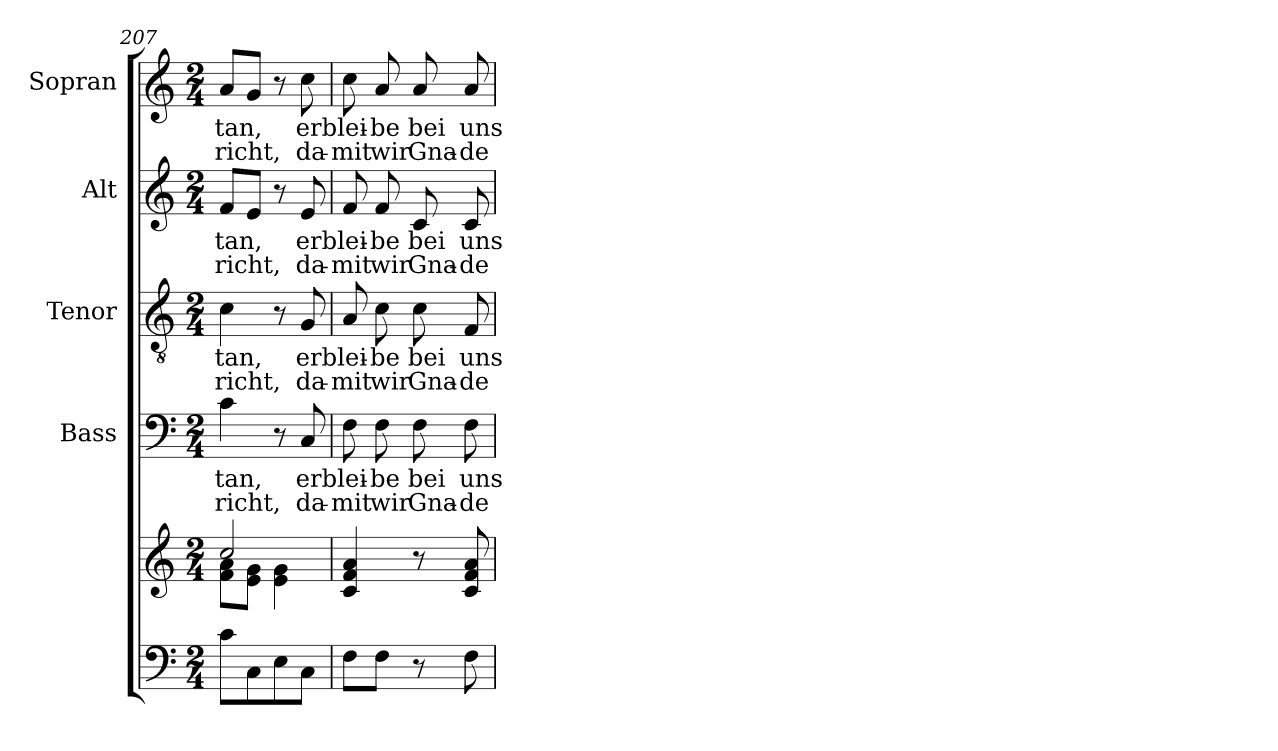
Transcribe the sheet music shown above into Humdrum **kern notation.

**kern	**kern	**kern	**text	**text	**kern	**text	**text	**kern	**text	**text	**kern	**text	**text
*part5	*part5	*part4	*part4	*part4	*part3	*part3	*part3	*part2	*part2	*part2	*part1	*part1	*part1
*staff6	*staff5	*staff4	*staff4	*staff4	*staff3	*staff3	*staff3	*staff2	*staff2	*staff2	*staff1	*staff1	*staff1
*	*	*I"Bass	*	*	*I"Tenor	*	*	*I"Alt	*	*	*I"Sopran	*	*
*	*	*I'B.	*	*	*I'T.	*	*	*I'A.	*	*	*I'S.	*	*
*clefF4	*clefG2	*clefF4	*	*	*clefGv2	*	*	*clefG2	*	*	*clefG2	*	*
*k[]	*k[]	*k[]	*	*	*k[]	*	*	*k[]	*	*	*k[]	*	*
*C:	*C:	*C:	*	*	*C:	*	*	*C:	*	*	*C:	*	*
*M2/4	*M2/4	*M2/4	*	*	*M2/4	*	*	*M2/4	*	*	*M2/4	*	*
=207	=207	=207	=207	=207	=207	=207	=207	=207	=207	=207	=207	=207	=207
*	*^	*	*	*	*	*	*	*	*	*	*	*	*
!	!	!	!	!LO:LY:b	!LO:LY:b	!	!LO:LY:b	!LO:LY:b	!	!LO:LY:b	!LO:LY:b	!	!LO:LY:b	!LO:LY:b
8c\L	2cc/	8f\ 8a\L	4c\	-tan,	-richt,	4c\	-tan,	-richt,	8f/L	-tan,	-richt,	8a/L	-tan,	-richt,
8C\	.	8e\ 8g\J	.	.	.	.	.	.	8e/J	.	.	8g/J	.	.
8E\	.	4e\ 4g\	8r	.	.	8r	.	.	8r	.	.	8r	.	.
!	!	!	!	!LO:LY:b	!LO:LY:b	!	!LO:LY:b	!LO:LY:b	!	!LO:LY:b	!LO:LY:b	!	!LO:LY:b	!LO:LY:b
8C\J	.	.	8C/	er	da-	8G/	er	da-	8e/	er	da-	8cc\	er	da-
*	*v	*v	*	*	*	*	*	*	*	*	*	*	*	*
!!LO:LB:g=z
=208	=208	=208	=208	=208	=208	=208	=208	=208	=208	=208	=208	=208	=208
!	!	!	!LO:LY:b	!LO:LY:b	!	!LO:LY:b	!LO:LY:b	!	!LO:LY:b	!LO:LY:b	!	!LO:LY:b	!LO:LY:b
8F\L	4c/ 4f/ 4a/	8F\	blei-	-mit	8A/	blei-	-mit	8f/	blei-	-mit	8cc\	blei-	-mit
!	!	!	!LO:LY:b	!LO:LY:b	!	!LO:LY:b	!LO:LY:b	!	!LO:LY:b	!LO:LY:b	!	!LO:LY:b	!LO:LY:b
8F\J	.	8F\	-be	wir	8c\	-be	wir	8f/	-be	wir	8a/	-be	wir
!	!	!	!LO:LY:b	!LO:LY:b	!	!LO:LY:b	!LO:LY:b	!	!LO:LY:b	!LO:LY:b	!	!LO:LY:b	!LO:LY:b
8r	8r	8F\	bei	Gna-	8c\	bei	Gna-	8c/	bei	Gna-	8a/	bei	Gna-
!	!	!	!LO:LY:b	!LO:LY:b	!	!LO:LY:b	!LO:LY:b	!	!LO:LY:b	!LO:LY:b	!	!LO:LY:b	!LO:LY:b
8F\	8c/ 8f/ 8a/	8F\	uns	-de	8F/	uns	-de	8c/	uns	-de	8a/	uns	-de
=	=	=	=	=	=	=	=	=	=	=	=	=	=
*-	*-	*-	*-	*-	*-	*-	*-	*-	*-	*-	*-	*-	*-
